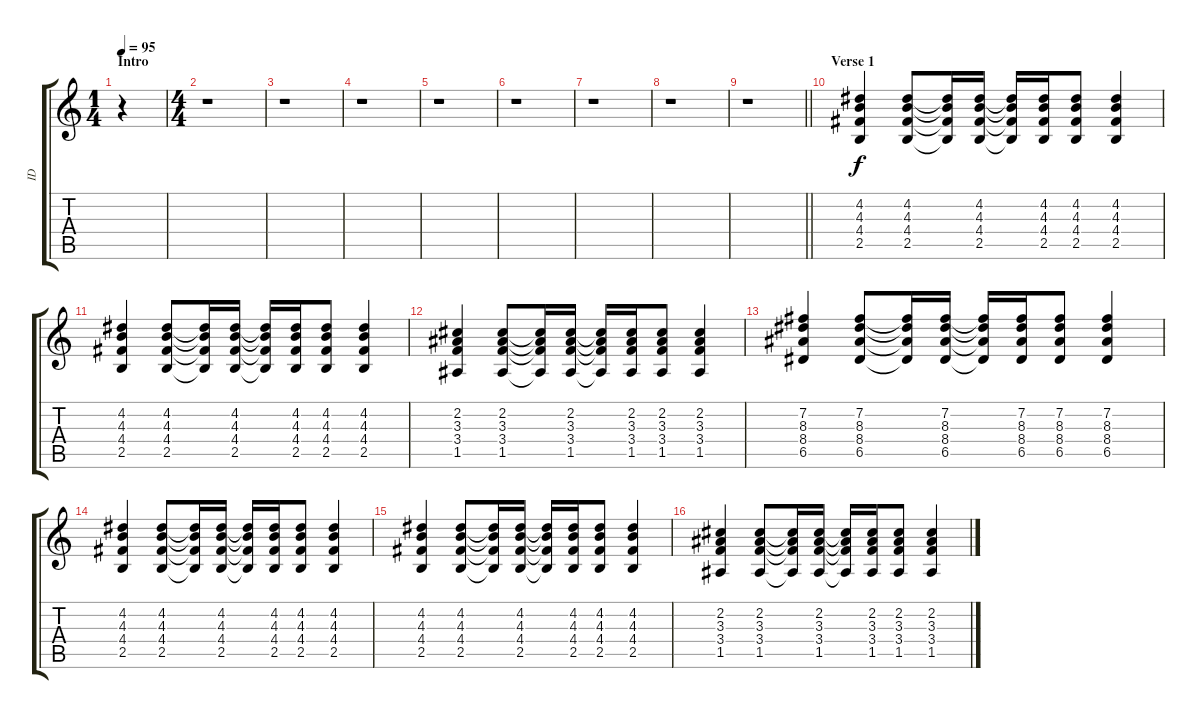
\track ("ID" "ID") {instrument acousticguitarsteel}
\staff {score tabs}
\tuning (E4 B3 G3 D3 A2 E2) {hide}
\ts (1 4)
\section ("" "Intro")
\tempo 95
\clef g2
\ks c
r.4{dy f instrument acousticguitarsteel} |
\ts (4 4)
r.1 |
r.1 |
r.1 |
r.1 |
r.1 |
r.1 |
r.1 |
\barLineRight lightlight
r.1 |
\section ("" "Verse 1")
(4.2 4.3 4.4 2.5).4 (4.2 4.3 4.4 2.5).8 (4.2{t} 4.3{t} 4.4{t} 2.5{t}).16 (4.2 4.3 4.4 2.5).16 (4.2{t} 4.3{t} 4.4{t} 2.5{t}).16 (4.2 4.3 4.4 2.5).16 (4.2 4.3 4.4 2.5).8 (4.2 4.3 4.4 2.5).4 |
(4.2 4.3 4.4 2.5).4 (4.2 4.3 4.4 2.5).8 (4.2{t} 4.3{t} 4.4{t} 2.5{t}).16 (4.2 4.3 4.4 2.5).16 (4.2{t} 4.3{t} 4.4{t} 2.5{t}).16 (4.2 4.3 4.4 2.5).16 (4.2 4.3 4.4 2.5).8 (4.2 4.3 4.4 2.5).4 |
(2.2 3.3 3.4 1.5).4 (2.2 3.3 3.4 1.5).8 (2.2{t} 3.3{t} 3.4{t} 1.5{t}).16 (2.2 3.3 3.4 1.5).16 (2.2{t} 3.3{t} 3.4{t} 1.5{t}).16 (2.2 3.3 3.4 1.5).16 (2.2 3.3 3.4 1.5).8 (2.2 3.3 3.4 1.5).4 |
(7.2 8.3 8.4 6.5).4 (7.2 8.3 8.4 6.5).8 (7.2{t} 8.3{t} 8.4{t} 6.5{t}).16 (7.2 8.3 8.4 6.5).16 (7.2{t} 8.3{t} 8.4{t} 6.5{t}).16 (7.2 8.3 8.4 6.5).16 (7.2 8.3 8.4 6.5).8 (7.2 8.3 8.4 6.5).4 |
(4.2 4.3 4.4 2.5).4 (4.2 4.3 4.4 2.5).8 (4.2{t} 4.3{t} 4.4{t} 2.5{t}).16 (4.2 4.3 4.4 2.5).16 (4.2{t} 4.3{t} 4.4{t} 2.5{t}).16 (4.2 4.3 4.4 2.5).16 (4.2 4.3 4.4 2.5).8 (4.2 4.3 4.4 2.5).4 |
(4.2 4.3 4.4 2.5).4 (4.2 4.3 4.4 2.5).8 (4.2{t} 4.3{t} 4.4{t} 2.5{t}).16 (4.2 4.3 4.4 2.5).16 (4.2{t} 4.3{t} 4.4{t} 2.5{t}).16 (4.2 4.3 4.4 2.5).16 (4.2 4.3 4.4 2.5).8 (4.2 4.3 4.4 2.5).4 |
(2.2 3.3 3.4 1.5).4 (2.2 3.3 3.4 1.5).8 (2.2{t} 3.3{t} 3.4{t} 1.5{t}).16 (2.2 3.3 3.4 1.5).16 (2.2{t} 3.3{t} 3.4{t} 1.5{t}).16 (2.2 3.3 3.4 1.5).16 (2.2 3.3 3.4 1.5).8 (2.2 3.3 3.4 1.5).4
